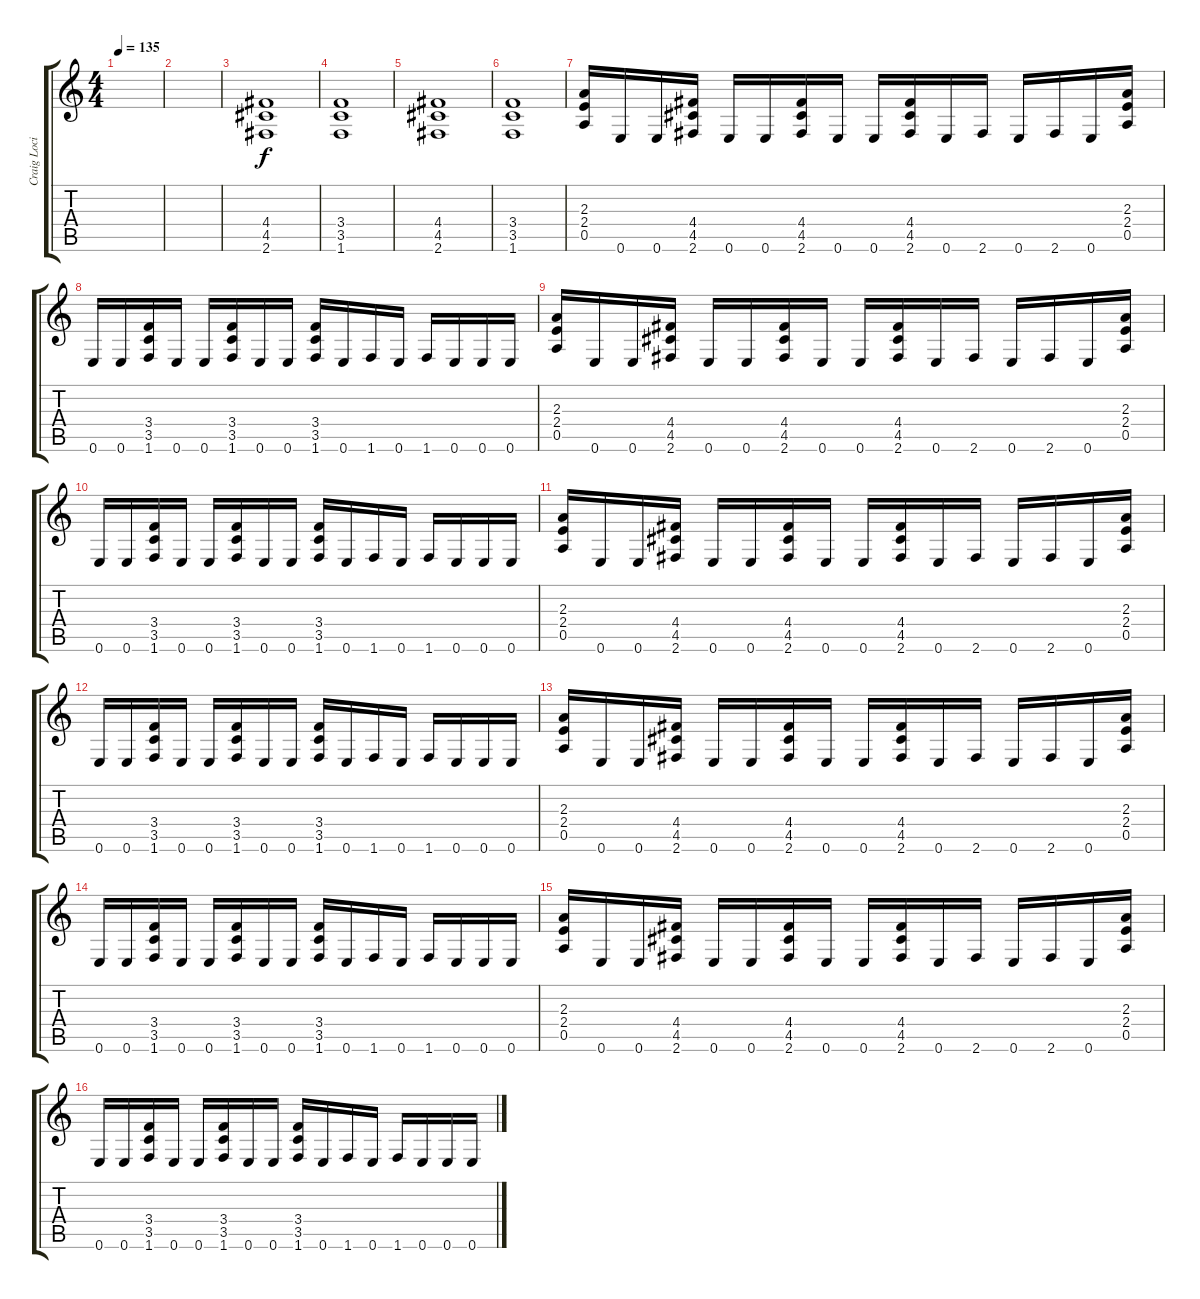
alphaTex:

\track ("Craig Locicero" "Craig Loci") {instrument distortionguitar}
\staff {score tabs}
\tuning (E4 B3 G3 D3 A2 E2) {hide}
\ts (4 4)
\tempo 135
\clef g2
\ks c
|
|
(4.4 4.5 2.6).1 |
(3.4 3.5 1.6).1 |
(4.4 4.5 2.6).1 |
(3.4 3.5 1.6).1 |
(2.3 2.4 0.5).16 0.6.16 0.6.16 (4.4 4.5 2.6).16 0.6.16 0.6.16 (4.4 4.5 2.6).16 0.6.16 0.6.16 (4.4 4.5 2.6).16 0.6.16 2.6.16 0.6.16 2.6.16 0.6.16 (2.3 2.4 0.5).16 |
0.6.16 0.6.16 (3.4 3.5 1.6).16 0.6.16 0.6.16 (3.4 3.5 1.6).16 0.6.16 0.6.16 (3.4 3.5 1.6).16 0.6.16 1.6.16 0.6.16 1.6.16 0.6.16 0.6.16 0.6.16 |
(2.3 2.4 0.5).16 0.6.16 0.6.16 (4.4 4.5 2.6).16 0.6.16 0.6.16 (4.4 4.5 2.6).16 0.6.16 0.6.16 (4.4 4.5 2.6).16 0.6.16 2.6.16 0.6.16 2.6.16 0.6.16 (2.3 2.4 0.5).16 |
0.6.16 0.6.16 (3.4 3.5 1.6).16 0.6.16 0.6.16 (3.4 3.5 1.6).16 0.6.16 0.6.16 (3.4 3.5 1.6).16 0.6.16 1.6.16 0.6.16 1.6.16 0.6.16 0.6.16 0.6.16 |
(2.3 2.4 0.5).16 0.6.16 0.6.16 (4.4 4.5 2.6).16 0.6.16 0.6.16 (4.4 4.5 2.6).16 0.6.16 0.6.16 (4.4 4.5 2.6).16 0.6.16 2.6.16 0.6.16 2.6.16 0.6.16 (2.3 2.4 0.5).16 |
0.6.16 0.6.16 (3.4 3.5 1.6).16 0.6.16 0.6.16 (3.4 3.5 1.6).16 0.6.16 0.6.16 (3.4 3.5 1.6).16 0.6.16 1.6.16 0.6.16 1.6.16 0.6.16 0.6.16 0.6.16 |
(2.3 2.4 0.5).16 0.6.16 0.6.16 (4.4 4.5 2.6).16 0.6.16 0.6.16 (4.4 4.5 2.6).16 0.6.16 0.6.16 (4.4 4.5 2.6).16 0.6.16 2.6.16 0.6.16 2.6.16 0.6.16 (2.3 2.4 0.5).16 |
0.6.16 0.6.16 (3.4 3.5 1.6).16 0.6.16 0.6.16 (3.4 3.5 1.6).16 0.6.16 0.6.16 (3.4 3.5 1.6).16 0.6.16 1.6.16 0.6.16 1.6.16 0.6.16 0.6.16 0.6.16 |
(2.3 2.4 0.5).16 0.6.16 0.6.16 (4.4 4.5 2.6).16 0.6.16 0.6.16 (4.4 4.5 2.6).16 0.6.16 0.6.16 (4.4 4.5 2.6).16 0.6.16 2.6.16 0.6.16 2.6.16 0.6.16 (2.3 2.4 0.5).16 |
0.6.16 0.6.16 (3.4 3.5 1.6).16 0.6.16 0.6.16 (3.4 3.5 1.6).16 0.6.16 0.6.16 (3.4 3.5 1.6).16 0.6.16 1.6.16 0.6.16 1.6.16 0.6.16 0.6.16 0.6.16
